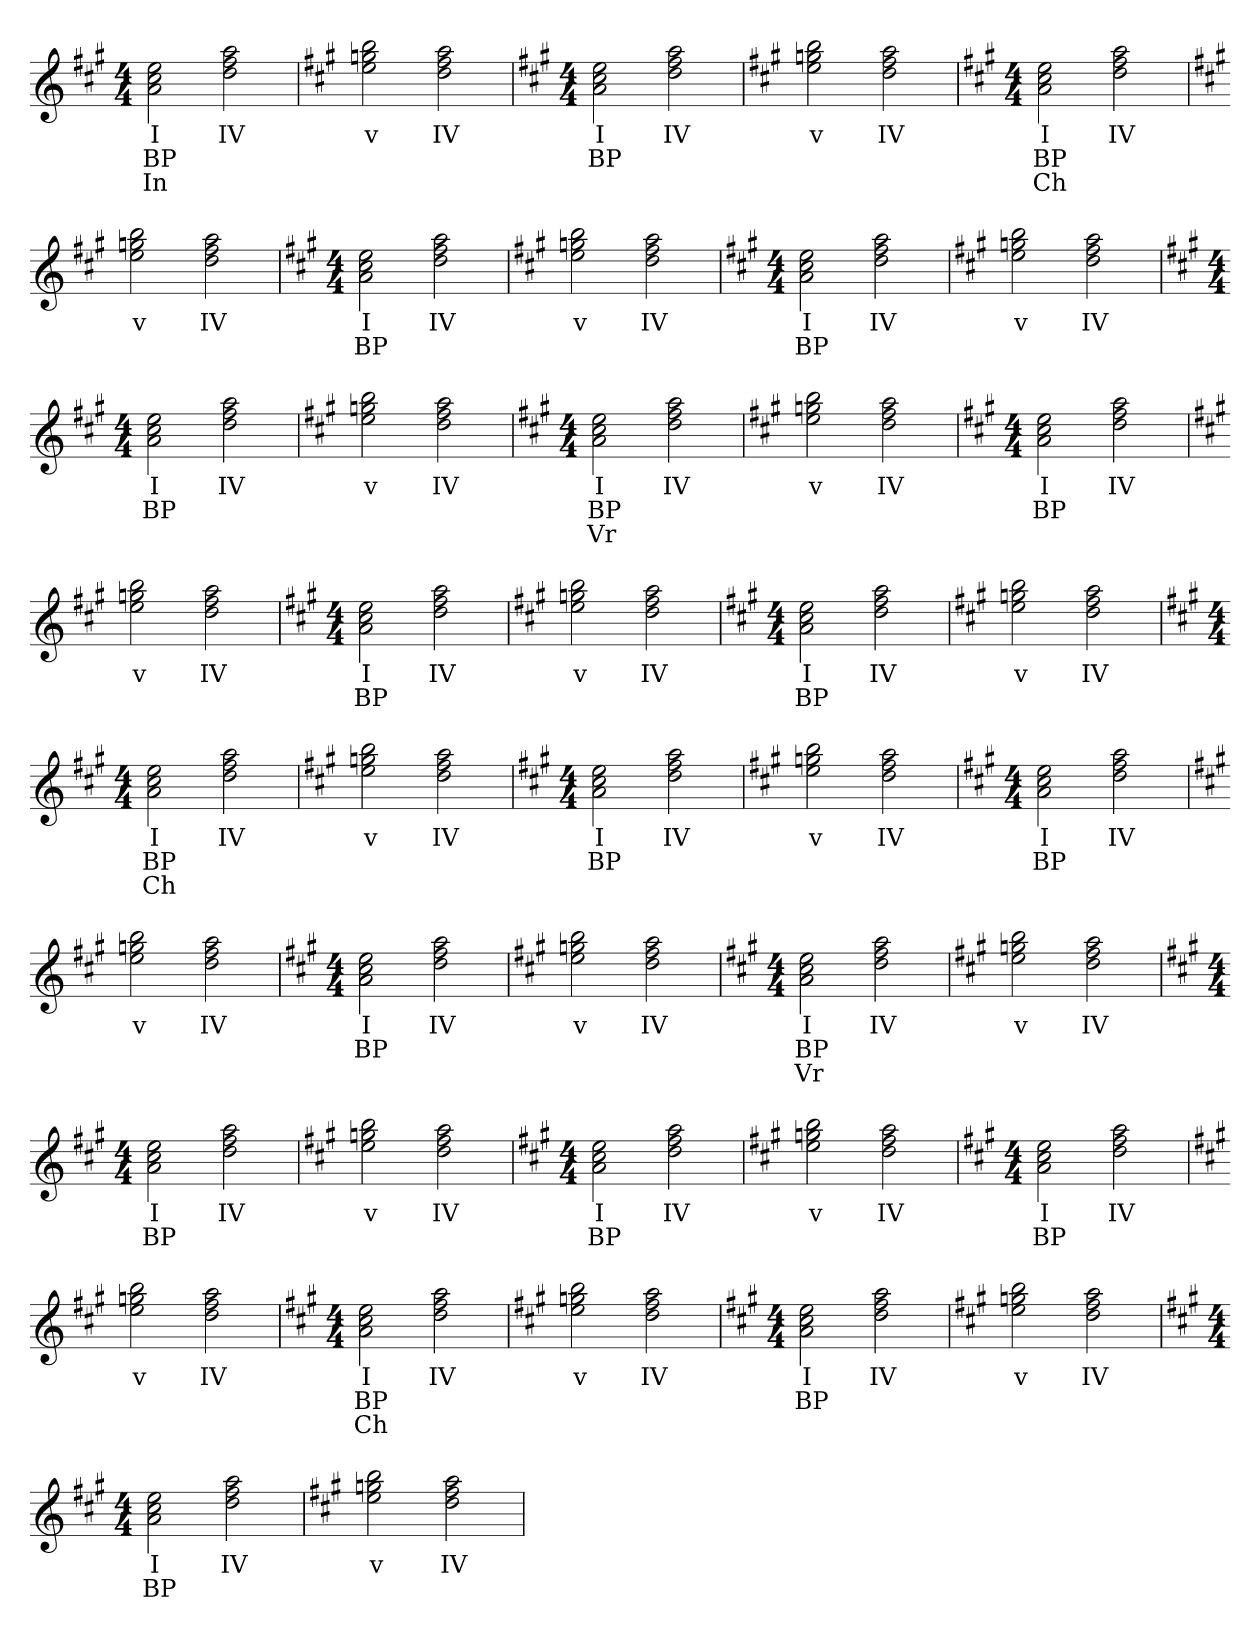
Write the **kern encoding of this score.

**kern	**text	**text	**text
*part1	*part1	*part1	*part1
*staff1	*staff1	*staff1	*staff1
*k[f#c#g#]	*	*	*
*A:	*	*	*
*M4/4	*	*	*
=	=	=	=
2a 2cc# 2ee	I	BP	In
2dd 2ff# 2aa	IV	.	.
=	=	=	=
*k[f#c#g#]	*	*	*
*A:	*	*	*
2ee 2ggn 2bb	v	.	.
2dd 2ff# 2aa	IV	.	.
=	=	=	=
*k[f#c#g#]	*	*	*
*A:	*	*	*
*M4/4	*	*	*
2a 2cc# 2ee	I	BP	.
2dd 2ff# 2aa	IV	.	.
=	=	=	=
*k[f#c#g#]	*	*	*
*A:	*	*	*
2ee 2ggn 2bb	v	.	.
2dd 2ff# 2aa	IV	.	.
=	=	=	=
*k[f#c#g#]	*	*	*
*A:	*	*	*
*M4/4	*	*	*
2a 2cc# 2ee	I	BP	Ch
2dd 2ff# 2aa	IV	.	.
=	=	=	=
*k[f#c#g#]	*	*	*
*A:	*	*	*
2ee 2ggn 2bb	v	.	.
2dd 2ff# 2aa	IV	.	.
=	=	=	=
*k[f#c#g#]	*	*	*
*A:	*	*	*
*M4/4	*	*	*
2a 2cc# 2ee	I	BP	.
2dd 2ff# 2aa	IV	.	.
=	=	=	=
*k[f#c#g#]	*	*	*
*A:	*	*	*
2ee 2ggn 2bb	v	.	.
2dd 2ff# 2aa	IV	.	.
=	=	=	=
*k[f#c#g#]	*	*	*
*A:	*	*	*
*M4/4	*	*	*
2a 2cc# 2ee	I	BP	.
2dd 2ff# 2aa	IV	.	.
=	=	=	=
*k[f#c#g#]	*	*	*
*A:	*	*	*
2ee 2ggn 2bb	v	.	.
2dd 2ff# 2aa	IV	.	.
=	=	=	=
*k[f#c#g#]	*	*	*
*A:	*	*	*
*M4/4	*	*	*
2a 2cc# 2ee	I	BP	.
2dd 2ff# 2aa	IV	.	.
=	=	=	=
*k[f#c#g#]	*	*	*
*A:	*	*	*
2ee 2ggn 2bb	v	.	.
2dd 2ff# 2aa	IV	.	.
=	=	=	=
*k[f#c#g#]	*	*	*
*A:	*	*	*
*M4/4	*	*	*
2a 2cc# 2ee	I	BP	Vr
2dd 2ff# 2aa	IV	.	.
=	=	=	=
*k[f#c#g#]	*	*	*
*A:	*	*	*
2ee 2ggn 2bb	v	.	.
2dd 2ff# 2aa	IV	.	.
=	=	=	=
*k[f#c#g#]	*	*	*
*A:	*	*	*
*M4/4	*	*	*
2a 2cc# 2ee	I	BP	.
2dd 2ff# 2aa	IV	.	.
=	=	=	=
*k[f#c#g#]	*	*	*
*A:	*	*	*
2ee 2ggn 2bb	v	.	.
2dd 2ff# 2aa	IV	.	.
=	=	=	=
*k[f#c#g#]	*	*	*
*A:	*	*	*
*M4/4	*	*	*
2a 2cc# 2ee	I	BP	.
2dd 2ff# 2aa	IV	.	.
=	=	=	=
*k[f#c#g#]	*	*	*
*A:	*	*	*
2ee 2ggn 2bb	v	.	.
2dd 2ff# 2aa	IV	.	.
=	=	=	=
*k[f#c#g#]	*	*	*
*A:	*	*	*
*M4/4	*	*	*
2a 2cc# 2ee	I	BP	.
2dd 2ff# 2aa	IV	.	.
=	=	=	=
*k[f#c#g#]	*	*	*
*A:	*	*	*
2ee 2ggn 2bb	v	.	.
2dd 2ff# 2aa	IV	.	.
=	=	=	=
*k[f#c#g#]	*	*	*
*A:	*	*	*
*M4/4	*	*	*
2a 2cc# 2ee	I	BP	Ch
2dd 2ff# 2aa	IV	.	.
=	=	=	=
*k[f#c#g#]	*	*	*
*A:	*	*	*
2ee 2ggn 2bb	v	.	.
2dd 2ff# 2aa	IV	.	.
=	=	=	=
*k[f#c#g#]	*	*	*
*A:	*	*	*
*M4/4	*	*	*
2a 2cc# 2ee	I	BP	.
2dd 2ff# 2aa	IV	.	.
=	=	=	=
*k[f#c#g#]	*	*	*
*A:	*	*	*
2ee 2ggn 2bb	v	.	.
2dd 2ff# 2aa	IV	.	.
=	=	=	=
*k[f#c#g#]	*	*	*
*A:	*	*	*
*M4/4	*	*	*
2a 2cc# 2ee	I	BP	.
2dd 2ff# 2aa	IV	.	.
=	=	=	=
*k[f#c#g#]	*	*	*
*A:	*	*	*
2ee 2ggn 2bb	v	.	.
2dd 2ff# 2aa	IV	.	.
=	=	=	=
*k[f#c#g#]	*	*	*
*A:	*	*	*
*M4/4	*	*	*
2a 2cc# 2ee	I	BP	.
2dd 2ff# 2aa	IV	.	.
=	=	=	=
*k[f#c#g#]	*	*	*
*A:	*	*	*
2ee 2ggn 2bb	v	.	.
2dd 2ff# 2aa	IV	.	.
=	=	=	=
*k[f#c#g#]	*	*	*
*A:	*	*	*
*M4/4	*	*	*
2a 2cc# 2ee	I	BP	Vr
2dd 2ff# 2aa	IV	.	.
=	=	=	=
*k[f#c#g#]	*	*	*
*A:	*	*	*
2ee 2ggn 2bb	v	.	.
2dd 2ff# 2aa	IV	.	.
=	=	=	=
*k[f#c#g#]	*	*	*
*A:	*	*	*
*M4/4	*	*	*
2a 2cc# 2ee	I	BP	.
2dd 2ff# 2aa	IV	.	.
=	=	=	=
*k[f#c#g#]	*	*	*
*A:	*	*	*
2ee 2ggn 2bb	v	.	.
2dd 2ff# 2aa	IV	.	.
=	=	=	=
*k[f#c#g#]	*	*	*
*A:	*	*	*
*M4/4	*	*	*
2a 2cc# 2ee	I	BP	.
2dd 2ff# 2aa	IV	.	.
=	=	=	=
*k[f#c#g#]	*	*	*
*A:	*	*	*
2ee 2ggn 2bb	v	.	.
2dd 2ff# 2aa	IV	.	.
=	=	=	=
*k[f#c#g#]	*	*	*
*A:	*	*	*
*M4/4	*	*	*
2a 2cc# 2ee	I	BP	.
2dd 2ff# 2aa	IV	.	.
=	=	=	=
*k[f#c#g#]	*	*	*
*A:	*	*	*
2ee 2ggn 2bb	v	.	.
2dd 2ff# 2aa	IV	.	.
=	=	=	=
*k[f#c#g#]	*	*	*
*A:	*	*	*
*M4/4	*	*	*
2a 2cc# 2ee	I	BP	Ch
2dd 2ff# 2aa	IV	.	.
=	=	=	=
*k[f#c#g#]	*	*	*
*A:	*	*	*
2ee 2ggn 2bb	v	.	.
2dd 2ff# 2aa	IV	.	.
=	=	=	=
*k[f#c#g#]	*	*	*
*A:	*	*	*
*M4/4	*	*	*
2a 2cc# 2ee	I	BP	.
2dd 2ff# 2aa	IV	.	.
=	=	=	=
*k[f#c#g#]	*	*	*
*A:	*	*	*
2ee 2ggn 2bb	v	.	.
2dd 2ff# 2aa	IV	.	.
=	=	=	=
*k[f#c#g#]	*	*	*
*A:	*	*	*
*M4/4	*	*	*
2a 2cc# 2ee	I	BP	.
2dd 2ff# 2aa	IV	.	.
=	=	=	=
*k[f#c#g#]	*	*	*
*A:	*	*	*
2ee 2ggn 2bb	v	.	.
2dd 2ff# 2aa	IV	.	.
=	=	=	=
*-	*-	*-	*-
